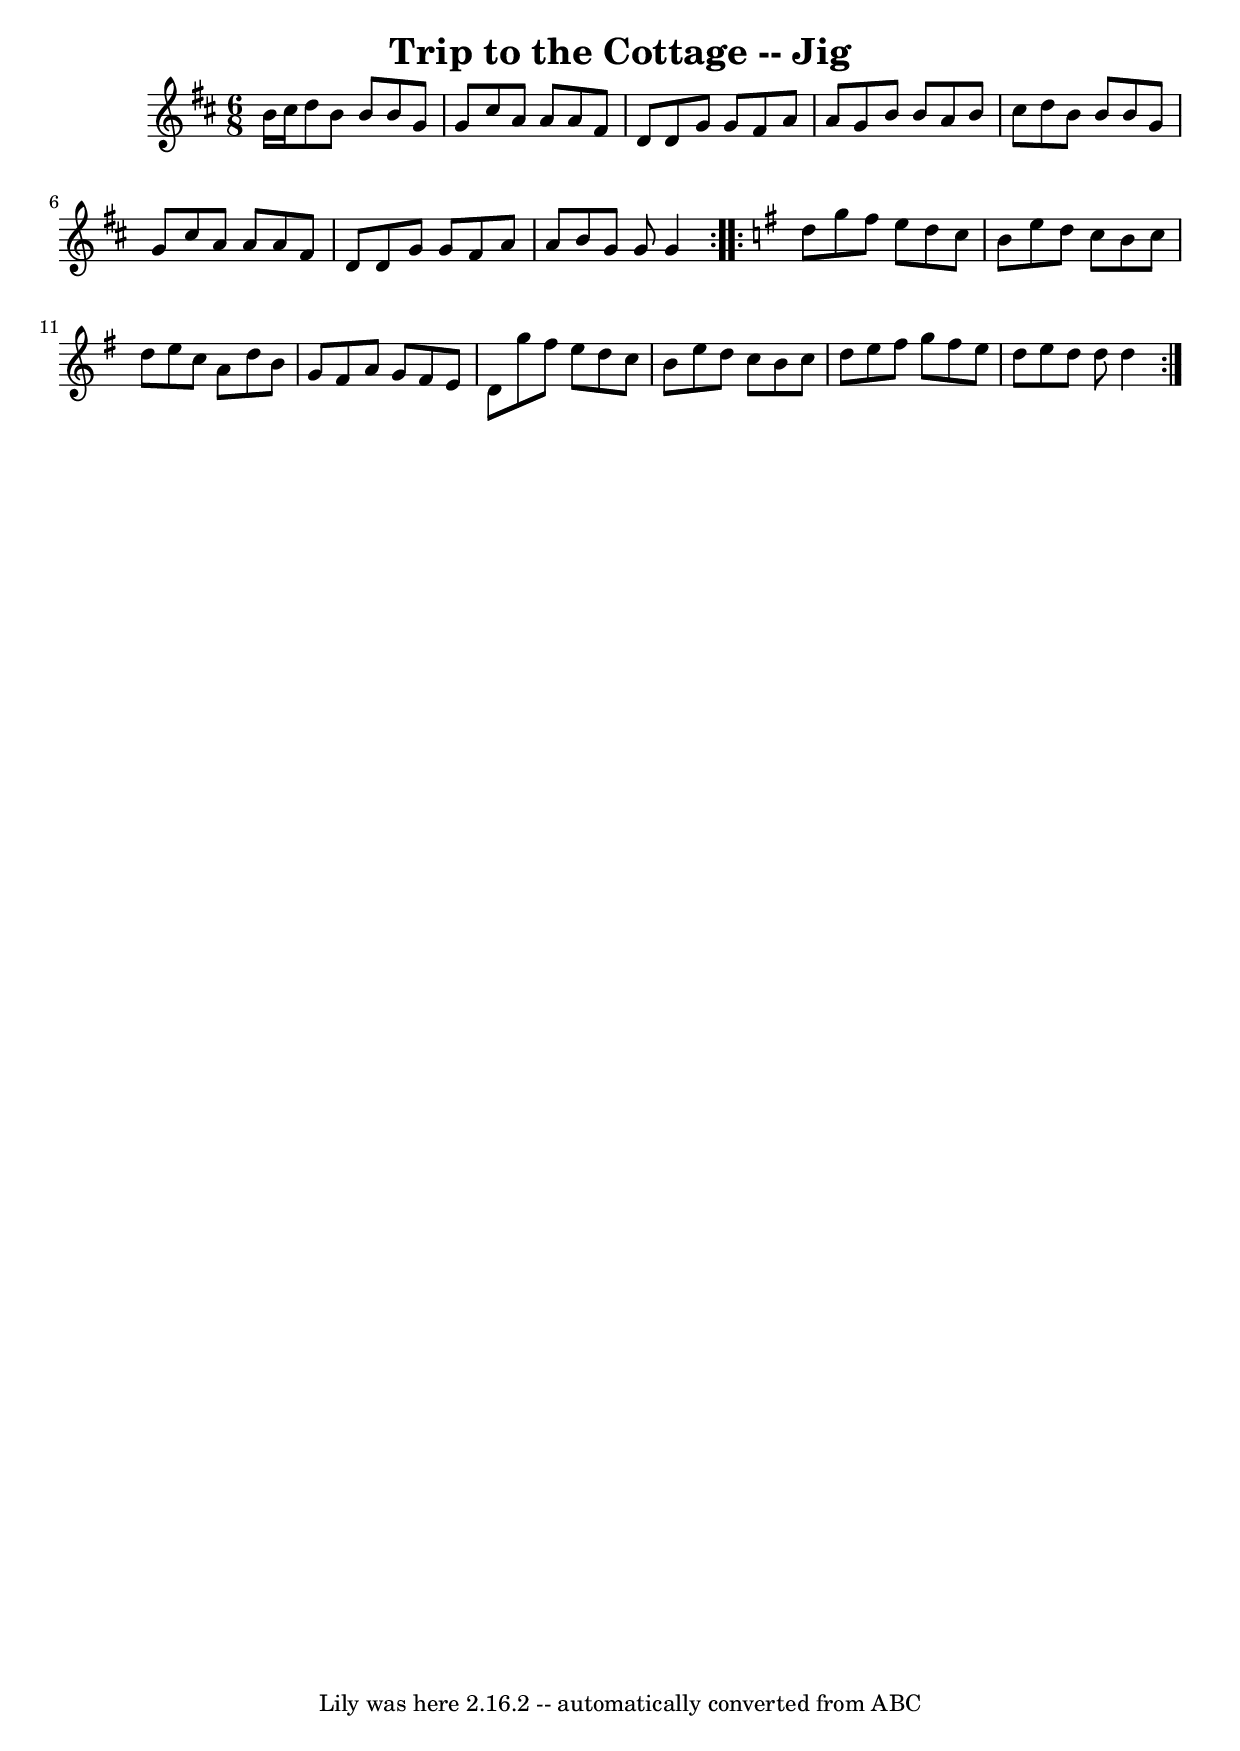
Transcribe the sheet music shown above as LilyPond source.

\version "2.7.40"
\include "Mammoth.ily"
\header {
	%% book = "Ryan's Mammoth Collection"
	crossRefNumber = "1"
	footnotes = ""
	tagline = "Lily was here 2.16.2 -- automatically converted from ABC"
	title = "Trip to the Cottage -- Jig"
}
voicedefault =  {


\repeat volta 2 {
\time 6/8 %  Two sharps in the book
 
\key g \lydian b'16 cis''16  |
 d''8 b'8 b'8 b'8 g'8  
 g'8  |
 cis''8 a'8 a'8 a'8 fis'8 d'8  |
 d'8   
 g'8 g'8 fis'8 a'8 a'8  |
 g'8 b'8 b'8 a'8 b'8  
 cis''8  |
 d''8 b'8 b'8 b'8 g'8 g'8  |
   
cis''8 a'8 a'8 a'8 fis'8 d'8  |
 d'8 g'8 g'8    
fis'8 a'8 a'8  |
 b'8 g'8 g'8 g'4  }   
\key g \major   
\repeat volta 2 { d''8  |
 g''8 fis''8 e''8 d''8 c''8    
b'8  |
 e''8 d''8 c''8 b'8 c''8 d''8  |
 e''8    
c''8 a'8 d''8 b'8 g'8  |
 fis'8 a'8 g'8 fis'8    
e'8 d'8  |
 g''8 fis''8 e''8 d''8 c''8 b'8  
|
 e''8 d''8 c''8 b'8 c''8 d''8  |
 e''8    
fis''8 g''8 fis''8 e''8 d''8  |
 e''8 d''8 d''8    
d''4  }   
}

\score{
    <<

	\context Staff="default"
	{
	    \voicedefault 
	}

    >>
	\layout {
	}
	\midi {}
}
